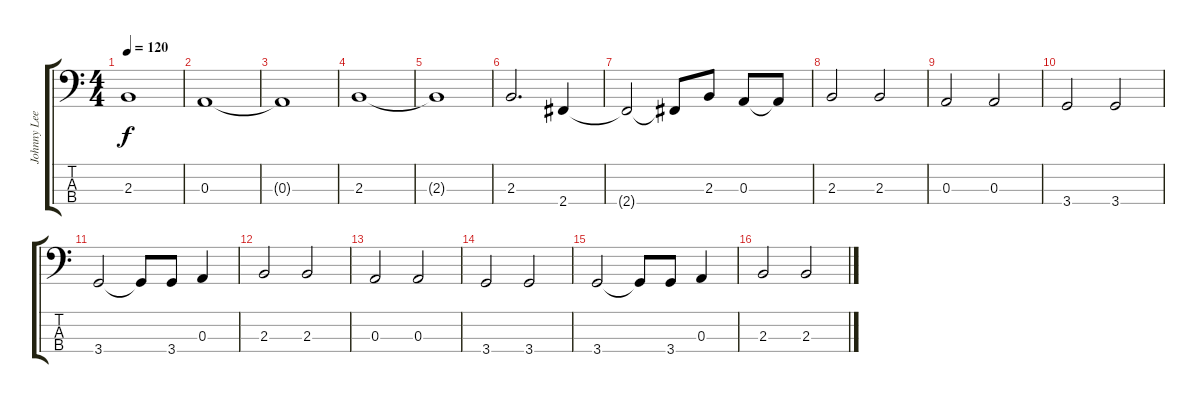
\track ("Johnny Lee Middleton" "Johnny Lee") {instrument electricbasspick}
\staff {score tabs}
\tuning (G2 D2 A1 E1) {hide}
\ts (4 4)
\tempo 120
\clef f4
\ks c
2.3{t}.1{dy f} |
0.3.1 |
0.3{t}.1 |
2.3.1 |
2.3{t}.1 |
2.3.2{d} 2.4.4 |
2.4{t}.2 2.4{t}.8 2.3.8 0.3.8 0.3{t}.8 |
2.3.2 2.3.2 |
0.3.2 0.3.2 |
3.4.2 3.4.2 |
3.4.2 3.4{t}.8 3.4.8 0.3.4 |
2.3.2 2.3.2 |
0.3.2 0.3.2 |
3.4.2 3.4.2 |
3.4.2 3.4{t}.8 3.4.8 0.3.4 |
2.3.2 2.3.2
